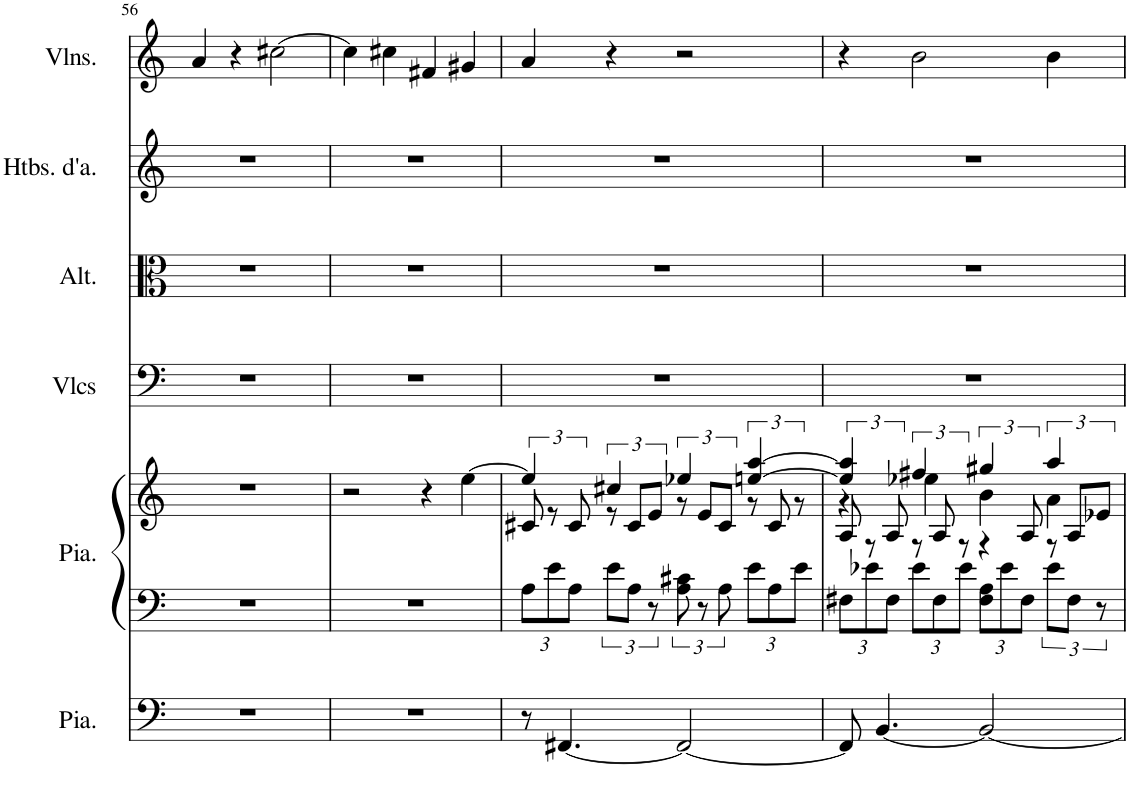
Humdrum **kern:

**kern	**kern	**kern	**kern	**kern	**kern	**kern
*part6	*part5	*part5	*part4	*part3	*part2	*part1
*staff7	*staff6	*staff5	*staff4	*staff3	*staff2	*staff1
*I"Piano, Pedals	*I"Piano, Organ	*	*I"Violoncelles, Bass	*I"Altos, Tenor	*I"Hautbois d'amour, Alto	*I"Violons, Soprano
*I'Pia.	*I'Pia.	*	*I'Vlcs	*I'Alt.	*I'Htbs. d'a.	*I'Vlns.
!!LO:PB:g=z
*clefF4	*clefF4	*clefG2	*clefF4	*clefC3	*clefG2	*clefG2
*	*	*	*	*	*Trd2c3	*
*k[]	*k[]	*k[]	*k[]	*k[]	*k[]	*k[]
*M4/4	*M4/4	*M4/4	*M4/4	*M4/4	*M4/4	*M4/4
=56	=56	=56	=56	=56	=56	=56
1r	1r	1r	1r	1r	1r	4a/
.	.	.	.	.	.	4r
.	.	.	.	.	.	[2cc#X\
=57	=57	=57	=57	=57	=57	=57
1r	1r	2r	1r	1r	1r	4cc#\]
.	.	.	.	.	.	4cc#X\
.	.	4r	.	.	.	4f#X/
.	.	[4ee\	.	.	.	4g#X/
=58	=58	=58	=58	=58	=58	=58
*	*Xbrackettup	*	*	*	*	*
*	*	*^	*	*	*	*
8r	12A\L	4ee/]	12c#X/	1r	1r	1r	4a/
.	12e\	.	12r	.	.	.	.
[4.FF#X/	.	.	.	.	.	.	.
.	12A\J	.	12c#/	.	.	.	.
*	*brackettup	*	*	*	*	*	*
.	12e\L	4cc#X/	12r	.	.	.	4r
.	12A\J	.	12c#/L	.	.	.	.
.	12r	.	12e/J	.	.	.	.
2FF#/_	12A\ 12c#X\	4ee-X/	12r	.	.	.	2r
.	12r	.	12e/L	.	.	.	.
.	12A\	.	12c#/J	.	.	.	.
*	*Xbrackettup	*	*	*	*	*	*
.	12e\L	[4een/ [4aa/	12r	.	.	.	.
.	12A\	.	12c#/	.	.	.	.
.	12e\J	.	12r	.	.	.	.
=59	=59	=59	=59	=59	=59	=59	=59
*	*	*	*^	*	*	*	*
8FF#/]	12F#X\L	4ee/] 4aa/]	4r	12A/	1r	1r	1r	4r
.	12e-X\	.	.	12r	.	.	.	.
[4.BB/	.	.	.	.	.	.	.	.
.	12F#\J	.	.	12A/	.	.	.	.
.	12e-\L	4ff#X/	4ee-X\	12r	.	.	.	2b\
.	12F#\	.	.	12A/	.	.	.	.
.	12e-\J	.	.	4r	.	.	.	.
2BB/_	12F#\ 12A\L	4gg#X/	4b\	.	.	.	.	.
.	12e-\	.	.	.	.	.	.	.
.	12F#\J	.	.	12A/	.	.	.	.
*	*brackettup	*	*	*	*	*	*	*
.	12e-\L	4aa/	4a\	12r	.	.	.	4b\
.	12F#\J	.	.	12A/L	.	.	.	.
.	12r	.	.	12e-X/J	.	.	.	.
*	*	*v	*v	*v	*	*	*	*
=	=	=	=	=	=	=
*-	*-	*-	*-	*-	*-	*-
